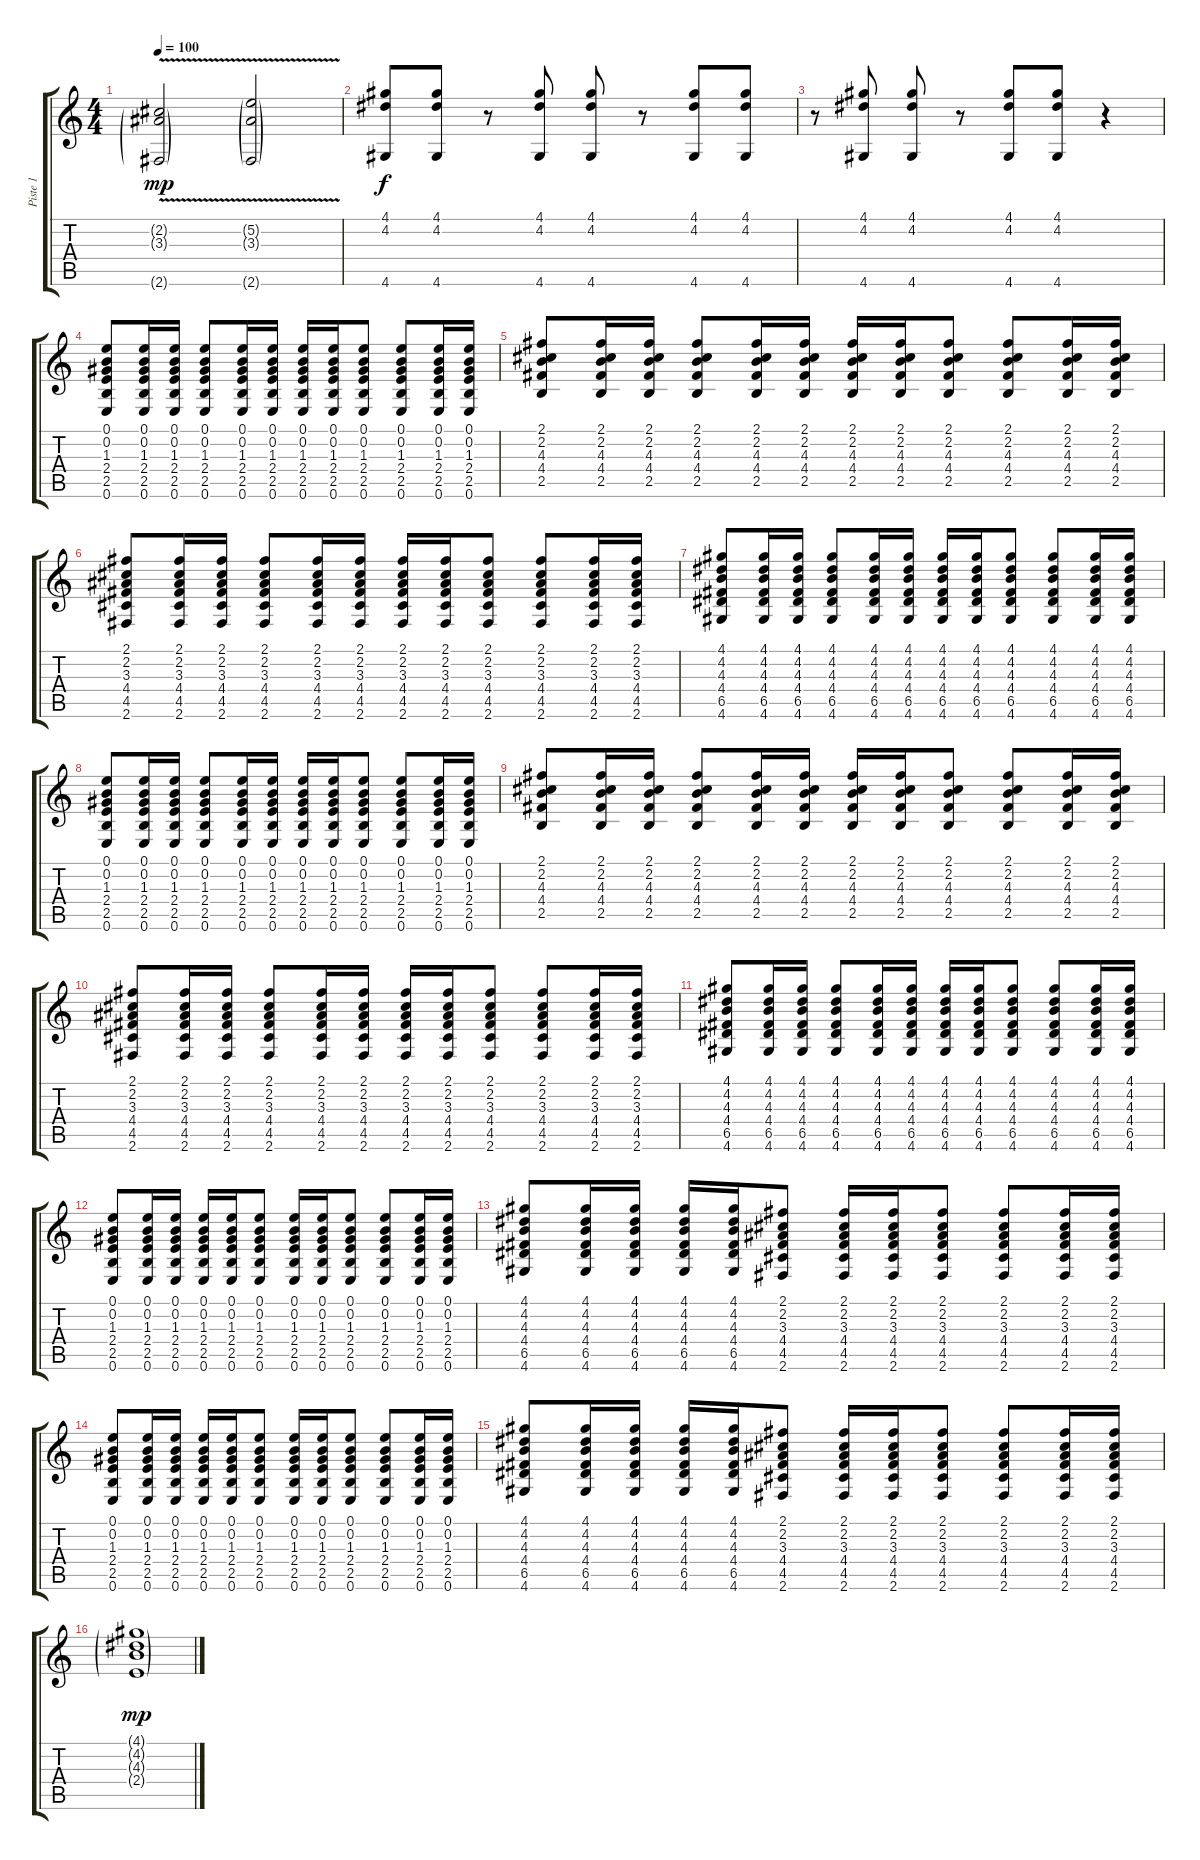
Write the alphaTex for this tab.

\track ("Piste 1" "Piste 1") {instrument acousticguitarsteel}
\staff {score tabs}
\tuning (E4 B3 G3 D3 A2 E2) {hide}
\ts (4 4)
\tempo 100
\clef g2
\ks c
(2.2{v g} 3.3{v g} 2.6{v g}).2{dy mp} (5.2{v g} 3.3{v g} 2.6{v g}).2 |
(4.1 4.2 4.6).8{dy f} (4.1 4.2 4.6).8 r.8 (4.1 4.2 4.6).8 (4.1 4.2 4.6).8 r.8 (4.1 4.2 4.6).8 (4.1 4.2 4.6).8 |
r.8 (4.1 4.2 4.6).8 (4.1 4.2 4.6).8 r.8 (4.1 4.2 4.6).8 (4.1 4.2 4.6).8 r.4 |
(0.1 0.2 1.3 2.4 2.5 0.6).8 (0.1 0.2 1.3 2.4 2.5 0.6).16 (0.1 0.2 1.3 2.4 2.5 0.6).16 (0.1 0.2 1.3 2.4 2.5 0.6).8 (0.1 0.2 1.3 2.4 2.5 0.6).16 (0.1 0.2 1.3 2.4 2.5 0.6).16 (0.1 0.2 1.3 2.4 2.5 0.6).16 (0.1 0.2 1.3 2.4 2.5 0.6).16 (0.1 0.2 1.3 2.4 2.5 0.6).8 (0.1 0.2 1.3 2.4 2.5 0.6).8 (0.1 0.2 1.3 2.4 2.5 0.6).16 (0.1 0.2 1.3 2.4 2.5 0.6).16 |
(2.1 2.2 4.3 4.4 2.5).8 (2.1 2.2 4.3 4.4 2.5).16 (2.1 2.2 4.3 4.4 2.5).16 (2.1 2.2 4.3 4.4 2.5).8 (2.1 2.2 4.3 4.4 2.5).16 (2.1 2.2 4.3 4.4 2.5).16 (2.1 2.2 4.3 4.4 2.5).16 (2.1 2.2 4.3 4.4 2.5).16 (2.1 2.2 4.3 4.4 2.5).8 (2.1 2.2 4.3 4.4 2.5).8 (2.1 2.2 4.3 4.4 2.5).16 (2.1 2.2 4.3 4.4 2.5).16 |
(2.1 2.2 3.3 4.4 4.5 2.6).8 (2.1 2.2 3.3 4.4 4.5 2.6).16 (2.1 2.2 3.3 4.4 4.5 2.6).16 (2.1 2.2 3.3 4.4 4.5 2.6).8 (2.1 2.2 3.3 4.4 4.5 2.6).16 (2.1 2.2 3.3 4.4 4.5 2.6).16 (2.1 2.2 3.3 4.4 4.5 2.6).16 (2.1 2.2 3.3 4.4 4.5 2.6).16 (2.1 2.2 3.3 4.4 4.5 2.6).8 (2.1 2.2 3.3 4.4 4.5 2.6).8 (2.1 2.2 3.3 4.4 4.5 2.6).16 (2.1 2.2 3.3 4.4 4.5 2.6).16 |
(4.1 4.2 4.3 4.4 6.5 4.6).8 (4.1 4.2 4.3 4.4 6.5 4.6).16 (4.1 4.2 4.3 4.4 6.5 4.6).16 (4.1 4.2 4.3 4.4 6.5 4.6).8 (4.1 4.2 4.3 4.4 6.5 4.6).16 (4.1 4.2 4.3 4.4 6.5 4.6).16 (4.1 4.2 4.3 4.4 6.5 4.6).16 (4.1 4.2 4.3 4.4 6.5 4.6).16 (4.1 4.2 4.3 4.4 6.5 4.6).8 (4.1 4.2 4.3 4.4 6.5 4.6).8 (4.1 4.2 4.3 4.4 6.5 4.6).16 (4.1 4.2 4.3 4.4 6.5 4.6).16 |
(0.1 0.2 1.3 2.4 2.5 0.6).8 (0.1 0.2 1.3 2.4 2.5 0.6).16 (0.1 0.2 1.3 2.4 2.5 0.6).16 (0.1 0.2 1.3 2.4 2.5 0.6).8 (0.1 0.2 1.3 2.4 2.5 0.6).16 (0.1 0.2 1.3 2.4 2.5 0.6).16 (0.1 0.2 1.3 2.4 2.5 0.6).16 (0.1 0.2 1.3 2.4 2.5 0.6).16 (0.1 0.2 1.3 2.4 2.5 0.6).8 (0.1 0.2 1.3 2.4 2.5 0.6).8 (0.1 0.2 1.3 2.4 2.5 0.6).16 (0.1 0.2 1.3 2.4 2.5 0.6).16 |
(2.1 2.2 4.3 4.4 2.5).8 (2.1 2.2 4.3 4.4 2.5).16 (2.1 2.2 4.3 4.4 2.5).16 (2.1 2.2 4.3 4.4 2.5).8 (2.1 2.2 4.3 4.4 2.5).16 (2.1 2.2 4.3 4.4 2.5).16 (2.1 2.2 4.3 4.4 2.5).16 (2.1 2.2 4.3 4.4 2.5).16 (2.1 2.2 4.3 4.4 2.5).8 (2.1 2.2 4.3 4.4 2.5).8 (2.1 2.2 4.3 4.4 2.5).16 (2.1 2.2 4.3 4.4 2.5).16 |
(2.1 2.2 3.3 4.4 4.5 2.6).8 (2.1 2.2 3.3 4.4 4.5 2.6).16 (2.1 2.2 3.3 4.4 4.5 2.6).16 (2.1 2.2 3.3 4.4 4.5 2.6).8 (2.1 2.2 3.3 4.4 4.5 2.6).16 (2.1 2.2 3.3 4.4 4.5 2.6).16 (2.1 2.2 3.3 4.4 4.5 2.6).16 (2.1 2.2 3.3 4.4 4.5 2.6).16 (2.1 2.2 3.3 4.4 4.5 2.6).8 (2.1 2.2 3.3 4.4 4.5 2.6).8 (2.1 2.2 3.3 4.4 4.5 2.6).16 (2.1 2.2 3.3 4.4 4.5 2.6).16 |
(4.1 4.2 4.3 4.4 6.5 4.6).8 (4.1 4.2 4.3 4.4 6.5 4.6).16 (4.1 4.2 4.3 4.4 6.5 4.6).16 (4.1 4.2 4.3 4.4 6.5 4.6).8 (4.1 4.2 4.3 4.4 6.5 4.6).16 (4.1 4.2 4.3 4.4 6.5 4.6).16 (4.1 4.2 4.3 4.4 6.5 4.6).16 (4.1 4.2 4.3 4.4 6.5 4.6).16 (4.1 4.2 4.3 4.4 6.5 4.6).8 (4.1 4.2 4.3 4.4 6.5 4.6).8 (4.1 4.2 4.3 4.4 6.5 4.6).16 (4.1 4.2 4.3 4.4 6.5 4.6).16 |
(0.1 0.2 1.3 2.4 2.5 0.6).8 (0.1 0.2 1.3 2.4 2.5 0.6).16 (0.1 0.2 1.3 2.4 2.5 0.6).16 (0.1 0.2 1.3 2.4 2.5 0.6).16 (0.1 0.2 1.3 2.4 2.5 0.6).16 (0.1 0.2 1.3 2.4 2.5 0.6).8 (0.1 0.2 1.3 2.4 2.5 0.6).16 (0.1 0.2 1.3 2.4 2.5 0.6).16 (0.1 0.2 1.3 2.4 2.5 0.6).8 (0.1 0.2 1.3 2.4 2.5 0.6).8 (0.1 0.2 1.3 2.4 2.5 0.6).16 (0.1 0.2 1.3 2.4 2.5 0.6).16 |
(4.1 4.2 4.3 4.4 6.5 4.6).8 (4.1 4.2 4.3 4.4 6.5 4.6).16 (4.1 4.2 4.3 4.4 6.5 4.6).16 (4.1 4.2 4.3 4.4 6.5 4.6).16 (4.1 4.2 4.3 4.4 6.5 4.6).16 (2.1 2.2 3.3 4.4 4.5 2.6).8 (2.1 2.2 3.3 4.4 4.5 2.6).16 (2.1 2.2 3.3 4.4 4.5 2.6).16 (2.1 2.2 3.3 4.4 4.5 2.6).8 (2.1 2.2 3.3 4.4 4.5 2.6).8 (2.1 2.2 3.3 4.4 4.5 2.6).16 (2.1 2.2 3.3 4.4 4.5 2.6).16 |
(0.1 0.2 1.3 2.4 2.5 0.6).8 (0.1 0.2 1.3 2.4 2.5 0.6).16 (0.1 0.2 1.3 2.4 2.5 0.6).16 (0.1 0.2 1.3 2.4 2.5 0.6).16 (0.1 0.2 1.3 2.4 2.5 0.6).16 (0.1 0.2 1.3 2.4 2.5 0.6).8 (0.1 0.2 1.3 2.4 2.5 0.6).16 (0.1 0.2 1.3 2.4 2.5 0.6).16 (0.1 0.2 1.3 2.4 2.5 0.6).8 (0.1 0.2 1.3 2.4 2.5 0.6).8 (0.1 0.2 1.3 2.4 2.5 0.6).16 (0.1 0.2 1.3 2.4 2.5 0.6).16 |
(4.1 4.2 4.3 4.4 6.5 4.6).8 (4.1 4.2 4.3 4.4 6.5 4.6).16 (4.1 4.2 4.3 4.4 6.5 4.6).16 (4.1 4.2 4.3 4.4 6.5 4.6).16 (4.1 4.2 4.3 4.4 6.5 4.6).16 (2.1 2.2 3.3 4.4 4.5 2.6).8 (2.1 2.2 3.3 4.4 4.5 2.6).16 (2.1 2.2 3.3 4.4 4.5 2.6).16 (2.1 2.2 3.3 4.4 4.5 2.6).8 (2.1 2.2 3.3 4.4 4.5 2.6).8 (2.1 2.2 3.3 4.4 4.5 2.6).16 (2.1 2.2 3.3 4.4 4.5 2.6).16 |
(4.1{g} 4.2{g} 4.3{g} 2.4{g}).1{dy mp}
